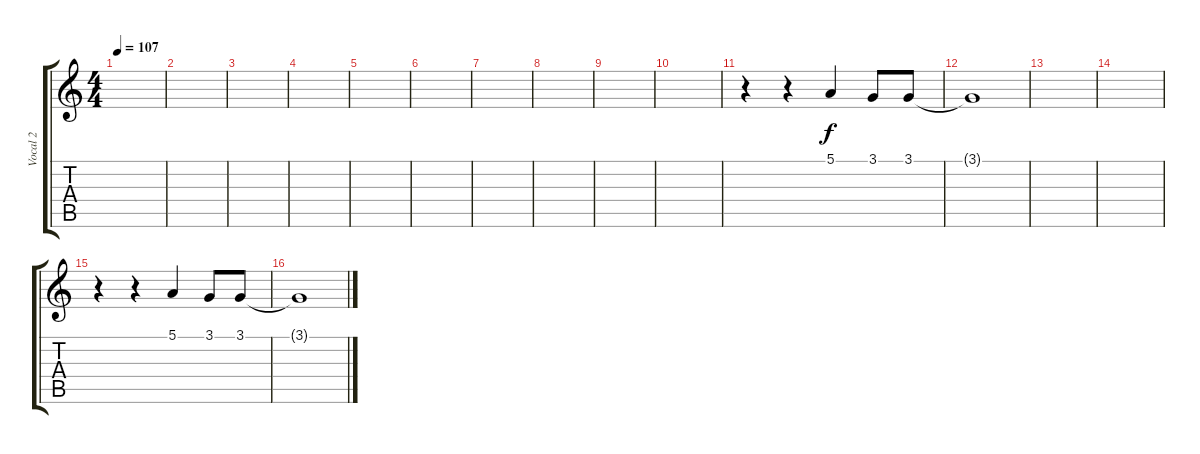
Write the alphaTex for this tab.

\track ("Vocal 2" "Vocal 2") {instrument choiraahs}
\staff {score tabs}
\tuning (E4 B3 G3 D3 A2 E2) {hide}
\ts (4 4)
\tempo 107
\clef g2
\ks c
|
|
|
|
|
|
|
|
|
|
r.4 r.4 5.1.4 3.1.8 3.1.8 |
3.1{t}.1 |
|
|
r.4 r.4 5.1.4 3.1.8 3.1.8 |
3.1{t}.1
